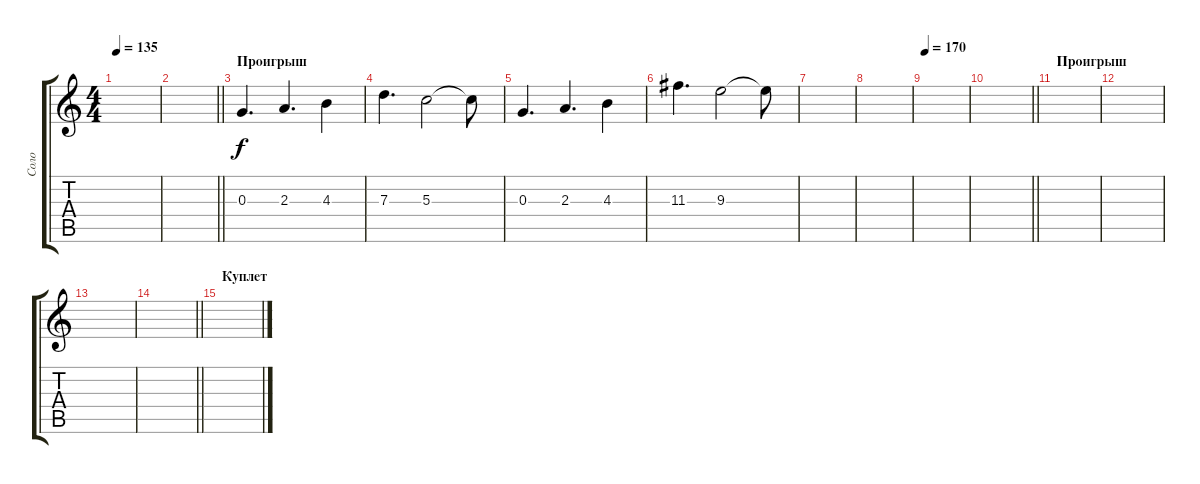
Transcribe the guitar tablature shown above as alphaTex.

\track ("Соло" "Соло") {instrument overdrivenguitar}
\staff {score tabs}
\tuning (E4 B3 G3 D3 A2 E2) {hide}
\ts (4 4)
\tempo 135
\clef g2
\ks c
|
\barLineRight lightlight
|
\section ("" "Проигрыш")
0.3.4{d} 2.3.4{d} 4.3.4 |
7.3.4{d} 5.3.2 5.3{t}.8 |
0.3.4{d} 2.3.4{d} 4.3.4 |
11.3.4{d} 9.3.2 9.3{t}.8 |
|
|
\tempo 170
|
\barLineRight lightlight
|
\section ("" "Проигрыш")
|
|
|
\barLineRight lightlight
|
\section ("" "Куплет")
